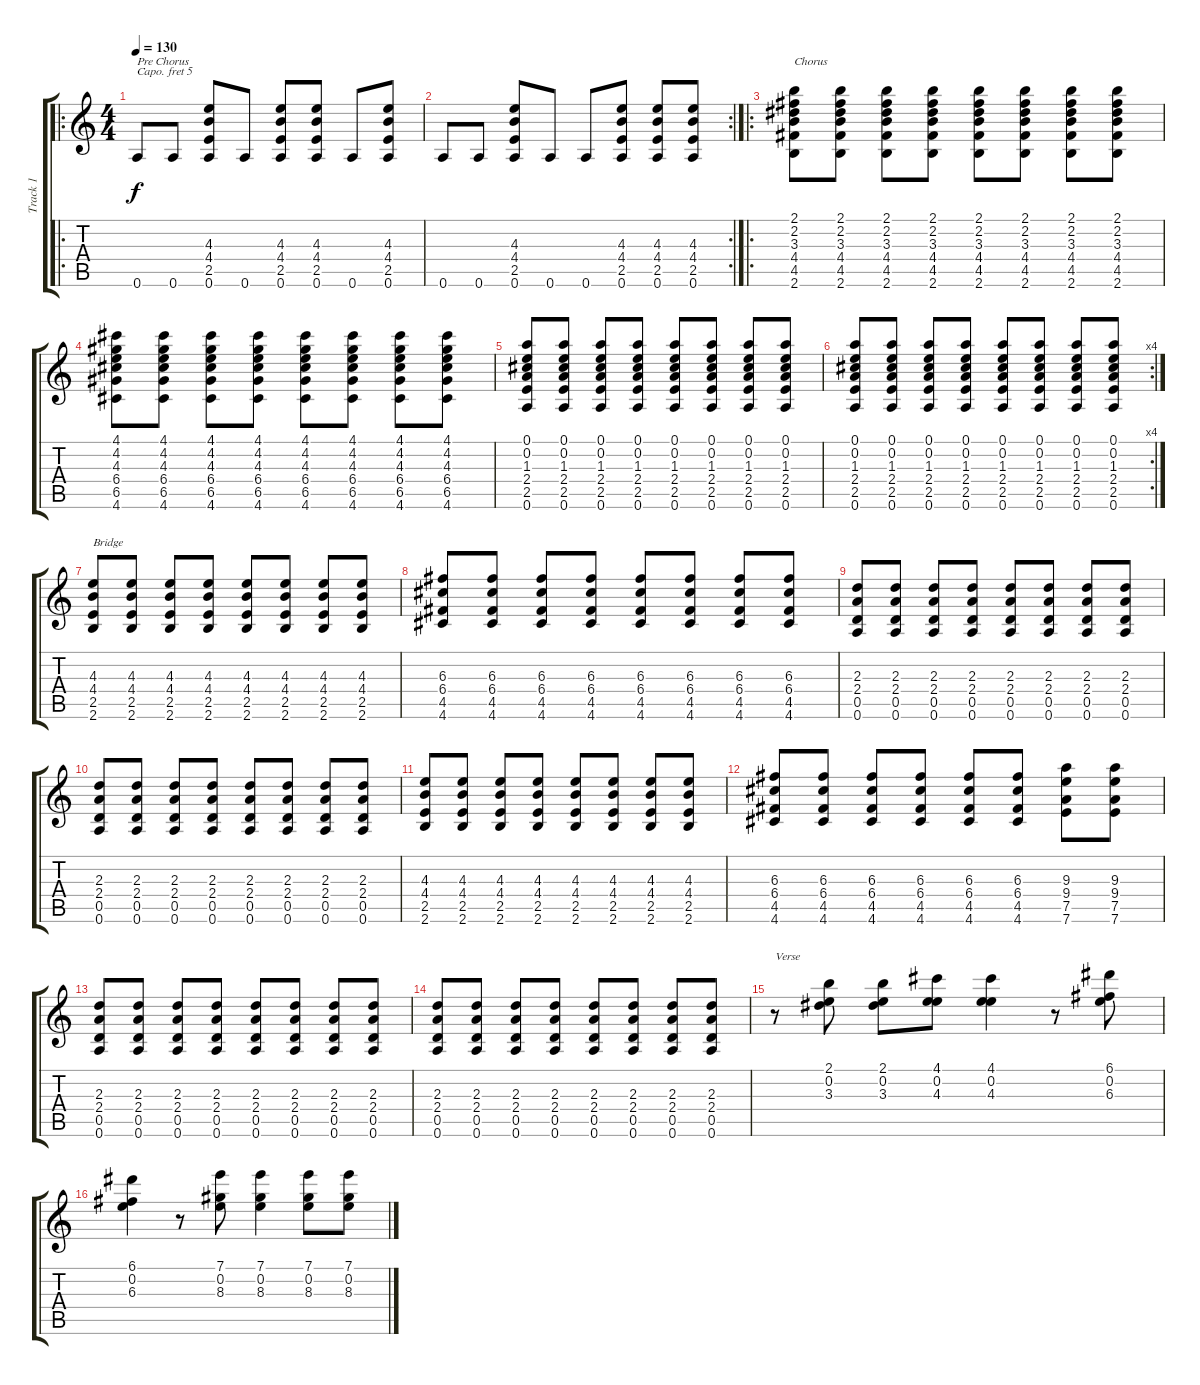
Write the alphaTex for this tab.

\track ("Track 1" "Track 1") {instrument acousticguitarsteel}
\staff {score tabs}
\capo 5
\tuning (E4 B3 G3 D3 A2 E2) {hide}
\ro
\ts (4 4)
\tempo 130
\clef g2
\ks c
0.6.8{txt "Pre Chorus" dy f} 0.6.8 (4.3 4.4 2.5 0.6).8 0.6.8 (4.3 4.4 2.5 0.6).8 (4.3 4.4 2.5 0.6).8 0.6.8 (4.3 4.4 2.5 0.6).8 |
\rc 2
0.6.8 0.6.8 (4.3 4.4 2.5 0.6).8 0.6.8 0.6.8 (4.3 4.4 2.5 0.6).8 (4.3 4.4 2.5 0.6).8 (4.3 4.4 2.5 0.6).8 |
\ro
(2.1 2.2 3.3 4.4 4.5 2.6).8{txt "Chorus"} (2.1 2.2 3.3 4.4 4.5 2.6).8 (2.1 2.2 3.3 4.4 4.5 2.6).8 (2.1 2.2 3.3 4.4 4.5 2.6).8 (2.1 2.2 3.3 4.4 4.5 2.6).8 (2.1 2.2 3.3 4.4 4.5 2.6).8 (2.1 2.2 3.3 4.4 4.5 2.6).8 (2.1 2.2 3.3 4.4 4.5 2.6).8 |
(4.1 4.2 4.3 6.4 6.5 4.6).8 (4.1 4.2 4.3 6.4 6.5 4.6).8 (4.1 4.2 4.3 6.4 6.5 4.6).8 (4.1 4.2 4.3 6.4 6.5 4.6).8 (4.1 4.2 4.3 6.4 6.5 4.6).8 (4.1 4.2 4.3 6.4 6.5 4.6).8 (4.1 4.2 4.3 6.4 6.5 4.6).8 (4.1 4.2 4.3 6.4 6.5 4.6).8 |
(0.1 0.2 1.3 2.4 2.5 0.6).8 (0.1 0.2 1.3 2.4 2.5 0.6).8 (0.1 0.2 1.3 2.4 2.5 0.6).8 (0.1 0.2 1.3 2.4 2.5 0.6).8 (0.1 0.2 1.3 2.4 2.5 0.6).8 (0.1 0.2 1.3 2.4 2.5 0.6).8 (0.1 0.2 1.3 2.4 2.5 0.6).8 (0.1 0.2 1.3 2.4 2.5 0.6).8 |
\rc 4
(0.1 0.2 1.3 2.4 2.5 0.6).8 (0.1 0.2 1.3 2.4 2.5 0.6).8 (0.1 0.2 1.3 2.4 2.5 0.6).8 (0.1 0.2 1.3 2.4 2.5 0.6).8 (0.1 0.2 1.3 2.4 2.5 0.6).8 (0.1 0.2 1.3 2.4 2.5 0.6).8 (0.1 0.2 1.3 2.4 2.5 0.6).8 (0.1 0.2 1.3 2.4 2.5 0.6).8 |
(4.3 4.4 2.5 2.6).8{txt "Bridge"} (4.3 4.4 2.5 2.6).8 (4.3 4.4 2.5 2.6).8 (4.3 4.4 2.5 2.6).8 (4.3 4.4 2.5 2.6).8 (4.3 4.4 2.5 2.6).8 (4.3 4.4 2.5 2.6).8 (4.3 4.4 2.5 2.6).8 |
(6.3 6.4 4.5 4.6).8 (6.3 6.4 4.5 4.6).8 (6.3 6.4 4.5 4.6).8 (6.3 6.4 4.5 4.6).8 (6.3 6.4 4.5 4.6).8 (6.3 6.4 4.5 4.6).8 (6.3 6.4 4.5 4.6).8 (6.3 6.4 4.5 4.6).8 |
(2.3 2.4 0.5 0.6).8 (2.3 2.4 0.5 0.6).8 (2.3 2.4 0.5 0.6).8 (2.3 2.4 0.5 0.6).8 (2.3 2.4 0.5 0.6).8 (2.3 2.4 0.5 0.6).8 (2.3 2.4 0.5 0.6).8 (2.3 2.4 0.5 0.6).8 |
(2.3 2.4 0.5 0.6).8 (2.3 2.4 0.5 0.6).8 (2.3 2.4 0.5 0.6).8 (2.3 2.4 0.5 0.6).8 (2.3 2.4 0.5 0.6).8 (2.3 2.4 0.5 0.6).8 (2.3 2.4 0.5 0.6).8 (2.3 2.4 0.5 0.6).8 |
(4.3 4.4 2.5 2.6).8 (4.3 4.4 2.5 2.6).8 (4.3 4.4 2.5 2.6).8 (4.3 4.4 2.5 2.6).8 (4.3 4.4 2.5 2.6).8 (4.3 4.4 2.5 2.6).8 (4.3 4.4 2.5 2.6).8 (4.3 4.4 2.5 2.6).8 |
(6.3 6.4 4.5 4.6).8 (6.3 6.4 4.5 4.6).8 (6.3 6.4 4.5 4.6).8 (6.3 6.4 4.5 4.6).8 (6.3 6.4 4.5 4.6).8 (6.3 6.4 4.5 4.6).8 (9.3 9.4 7.5 7.6).8 (9.3 9.4 7.5 7.6).8 |
(2.3 2.4 0.5 0.6).8 (2.3 2.4 0.5 0.6).8 (2.3 2.4 0.5 0.6).8 (2.3 2.4 0.5 0.6).8 (2.3 2.4 0.5 0.6).8 (2.3 2.4 0.5 0.6).8 (2.3 2.4 0.5 0.6).8 (2.3 2.4 0.5 0.6).8 |
(2.3 2.4 0.5 0.6).8 (2.3 2.4 0.5 0.6).8 (2.3 2.4 0.5 0.6).8 (2.3 2.4 0.5 0.6).8 (2.3 2.4 0.5 0.6).8 (2.3 2.4 0.5 0.6).8 (2.3 2.4 0.5 0.6).8 (2.3 2.4 0.5 0.6).8 |
r.8{txt "Verse"} (2.1 0.2 3.3).8 (2.1 0.2 3.3).8 (4.1 0.2 4.3).8 (4.1 0.2 4.3).4 r.8 (6.1 0.2 6.3).8 |
(6.1 0.2 6.3).4 r.8 (7.1 0.2 8.3).8 (7.1 0.2 8.3).4 (7.1 0.2 8.3).8 (7.1 0.2 8.3).8
